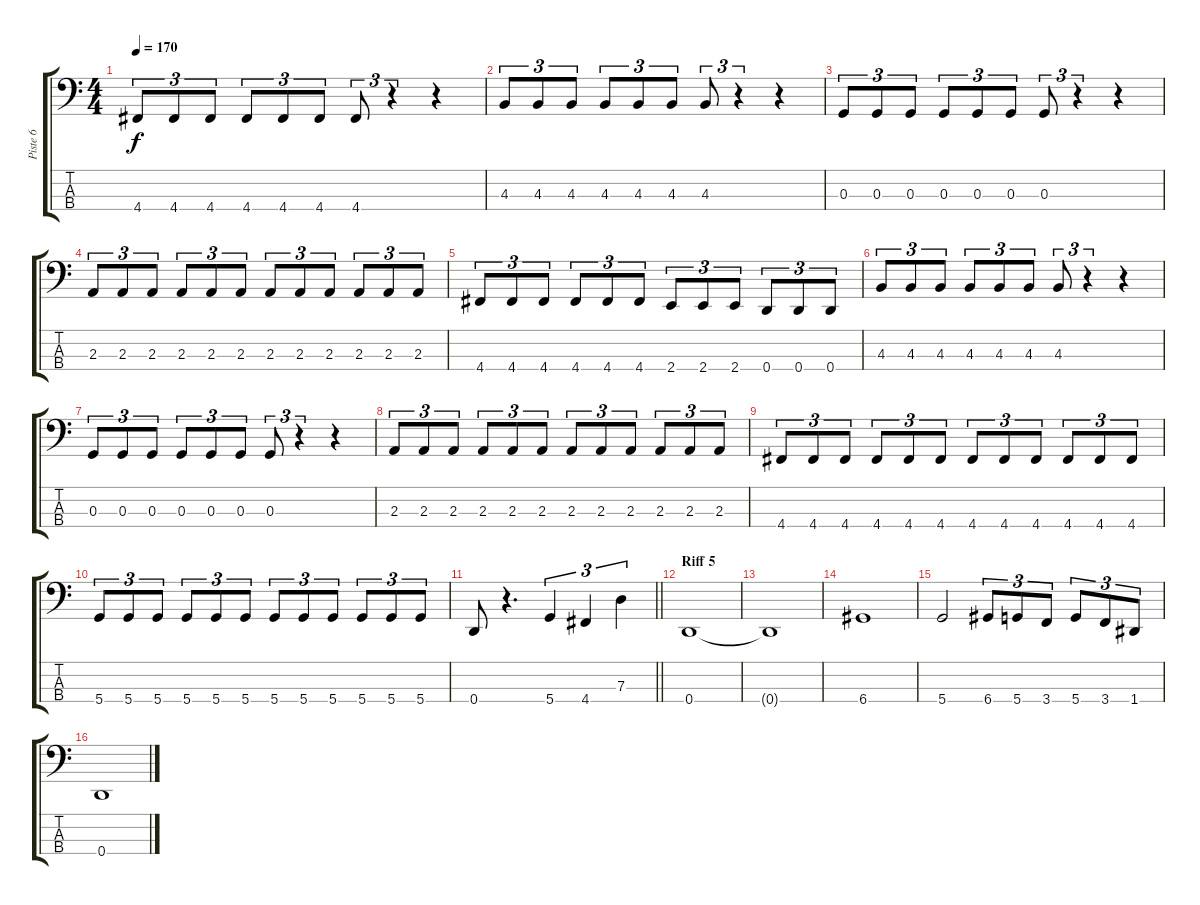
\track ("Piste 6" "Piste 6") {instrument electricbassfinger}
\staff {score tabs}
\tuning (F2 C2 G1 D1) {hide}
\ts (4 4)
\tempo 170
\clef f4
\ks c
4.4.8{tu (3 2) dy f} 4.4.8{tu (3 2)} 4.4.8{tu (3 2)} 4.4.8{tu (3 2)} 4.4.8{tu (3 2)} 4.4.8{tu (3 2)} 4.4.8{tu (3 2)} r.4{tu (3 2)} r.4 |
4.3.8{tu (3 2)} 4.3.8{tu (3 2)} 4.3.8{tu (3 2)} 4.3.8{tu (3 2)} 4.3.8{tu (3 2)} 4.3.8{tu (3 2)} 4.3.8{tu (3 2)} r.4{tu (3 2)} r.4 |
0.3.8{tu (3 2)} 0.3.8{tu (3 2)} 0.3.8{tu (3 2)} 0.3.8{tu (3 2)} 0.3.8{tu (3 2)} 0.3.8{tu (3 2)} 0.3.8{tu (3 2)} r.4{tu (3 2)} r.4 |
2.3.8{tu (3 2)} 2.3.8{tu (3 2)} 2.3.8{tu (3 2)} 2.3.8{tu (3 2)} 2.3.8{tu (3 2)} 2.3.8{tu (3 2)} 2.3.8{tu (3 2)} 2.3.8{tu (3 2)} 2.3.8{tu (3 2)} 2.3.8{tu (3 2)} 2.3.8{tu (3 2)} 2.3.8{tu (3 2)} |
4.4.8{tu (3 2)} 4.4.8{tu (3 2)} 4.4.8{tu (3 2)} 4.4.8{tu (3 2)} 4.4.8{tu (3 2)} 4.4.8{tu (3 2)} 2.4.8{tu (3 2)} 2.4.8{tu (3 2)} 2.4.8{tu (3 2)} 0.4.8{tu (3 2)} 0.4.8{tu (3 2)} 0.4.8{tu (3 2)} |
4.3.8{tu (3 2)} 4.3.8{tu (3 2)} 4.3.8{tu (3 2)} 4.3.8{tu (3 2)} 4.3.8{tu (3 2)} 4.3.8{tu (3 2)} 4.3.8{tu (3 2)} r.4{tu (3 2)} r.4 |
0.3.8{tu (3 2)} 0.3.8{tu (3 2)} 0.3.8{tu (3 2)} 0.3.8{tu (3 2)} 0.3.8{tu (3 2)} 0.3.8{tu (3 2)} 0.3.8{tu (3 2)} r.4{tu (3 2)} r.4 |
2.3.8{tu (3 2)} 2.3.8{tu (3 2)} 2.3.8{tu (3 2)} 2.3.8{tu (3 2)} 2.3.8{tu (3 2)} 2.3.8{tu (3 2)} 2.3.8{tu (3 2)} 2.3.8{tu (3 2)} 2.3.8{tu (3 2)} 2.3.8{tu (3 2)} 2.3.8{tu (3 2)} 2.3.8{tu (3 2)} |
4.4.8{tu (3 2)} 4.4.8{tu (3 2)} 4.4.8{tu (3 2)} 4.4.8{tu (3 2)} 4.4.8{tu (3 2)} 4.4.8{tu (3 2)} 4.4.8{tu (3 2)} 4.4.8{tu (3 2)} 4.4.8{tu (3 2)} 4.4.8{tu (3 2)} 4.4.8{tu (3 2)} 4.4.8{tu (3 2)} |
5.4.8{tu (3 2)} 5.4.8{tu (3 2)} 5.4.8{tu (3 2)} 5.4.8{tu (3 2)} 5.4.8{tu (3 2)} 5.4.8{tu (3 2)} 5.4.8{tu (3 2)} 5.4.8{tu (3 2)} 5.4.8{tu (3 2)} 5.4.8{tu (3 2)} 5.4.8{tu (3 2)} 5.4.8{tu (3 2)} |
\barLineRight lightlight
0.4.8 r.4{d} 5.4.4{tu (3 2)} 4.4.4{tu (3 2)} 7.3.4{tu (3 2)} |
\section ("" "Riff 5")
0.4.1 |
0.4{t}.1 |
6.4.1 |
5.4.2 6.4.8{tu (3 2)} 5.4.8{tu (3 2)} 3.4.8{tu (3 2)} 5.4.8{tu (3 2)} 3.4.8{tu (3 2)} 1.4.8{tu (3 2)} |
0.4.1
